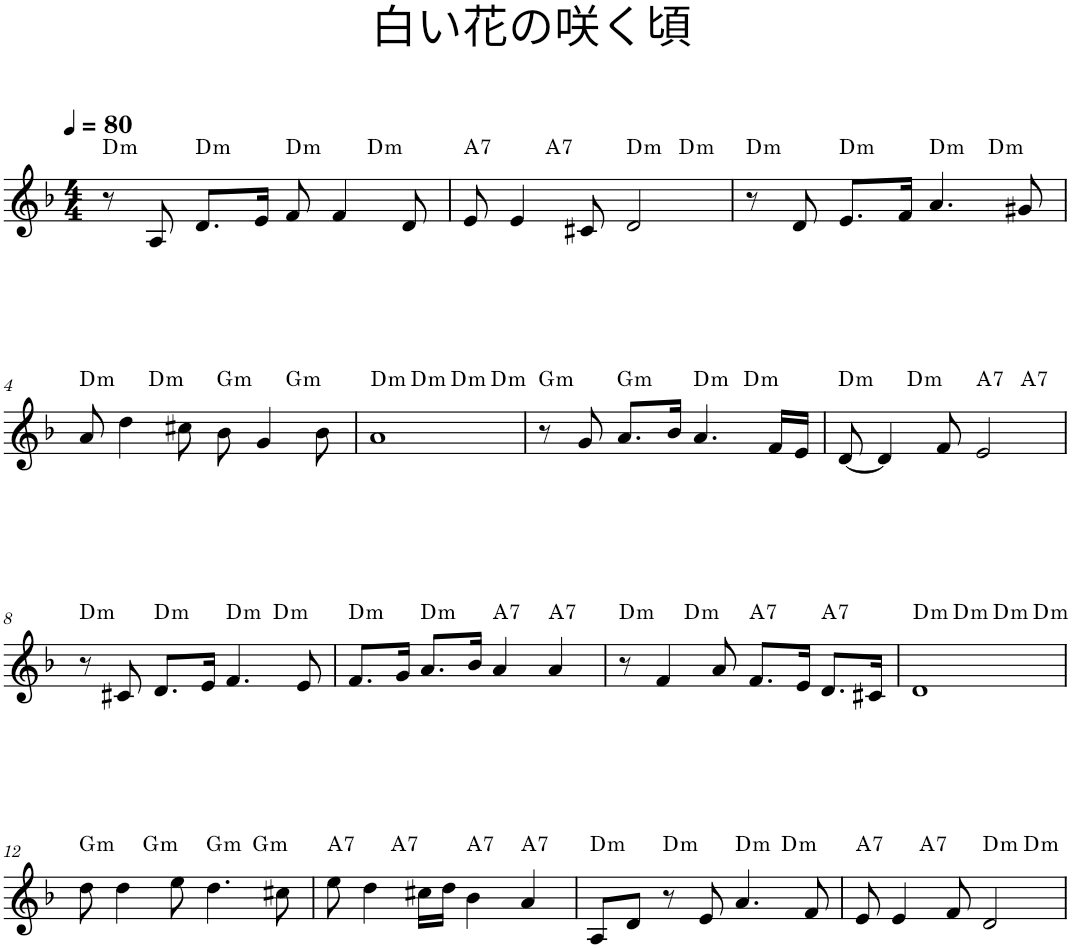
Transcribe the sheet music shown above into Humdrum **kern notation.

**kern	**harte
*part1	*part1
*staff1	*
*I"Piano	*
*I'Pno.	*
*clefG2	*
*k[b-]	*
*F:	*
*M4/4	*
*MM80	*
=1	=1
!	!LO:H:kt=m
*^	*
8r	2.ryy	D:min
8A/	.	.
!	!	!LO:H:kt=m
8.d/L	.	D:min
16e/Jk	.	.
!	!	!LO:H:kt=m
8f/	.	D:min
4f/	.	.
!	!	!LO:H:kt=m
.	4ryy	D:min
8d/	.	.
=2	=2	=2
!	!	!LO:H:kt=7
*	*^	*
8e/	4ryy	2.ryy	A:7
4e/	.	.	.
!	!	!	!LO:H:kt=7
.	2.ryy	.	A:7
8c#X/	.	.	.
!	!	!	!LO:H:kt=m
2d/	.	.	D:min
!	!	!	!LO:H:kt=m
.	.	4ryy	D:min
=3	=3	=3	=3
!	!	!	!LO:H:kt=m
*	*v	*v	*
8r	2.ryy	D:min
8d/	.	.
!	!	!LO:H:kt=m
8.e/L	.	D:min
16f/Jk	.	.
!	!	!LO:H:kt=m
4.a/	.	D:min
!	!	!LO:H:kt=m
.	4ryy	D:min
8g#X/	.	.
!!LO:LB:g=z	!!
=4	=4	=4
!	!	!LO:H:kt=m
*	*^	*
8a/	4ryy	2.ryy	D:min
4dd\	.	.	.
!	!	!	!LO:H:kt=m
.	2.ryy	.	D:min
8cc#X\	.	.	.
!	!	!	!LO:H:kt=m
8b-\	.	.	G:min
4g/	.	.	.
!	!	!	!LO:H:kt=m
.	.	4ryy	G:min
8b-\	.	.	.
=5	=5	=5	=5
!	!	!	!LO:H:kt=m
*	*	*^	*
1a	4ryy	2ryy	2.ryy	D:min
!	!	!	!	!LO:H:kt=m
.	2.ryy	.	.	D:min
!	!	!	!	!LO:H:kt=m
.	.	2ryy	.	D:min
!	!	!	!	!LO:H:kt=m
.	.	.	4ryy	D:min
=6	=6	=6	=6	=6
!	!	!	!	!LO:H:kt=m
*	*v	*v	*v	*
8r	2.ryy	G:min
8g/	.	.
!	!	!LO:H:kt=m
8.a/L	.	G:min
16b-/Jk	.	.
!	!	!LO:H:kt=m
4.a/	.	D:min
!	!	!LO:H:kt=m
.	4ryy	D:min
16f/LL	.	.
16e/JJ	.	.
=7	=7	=7
!	!	!LO:H:kt=m
*	*^	*
[8d/	4ryy	2.ryy	D:min
4d/]	.	.	.
!	!	!	!LO:H:kt=m
.	2.ryy	.	D:min
8f/	.	.	.
!	!	!	!LO:H:kt=7
2e/	.	.	A:7
!	!	!	!LO:H:kt=7
.	.	4ryy	A:7
!!LO:LB:g=z	!!	!!
=8	=8	=8	=8
!	!	!	!LO:H:kt=m
*	*v	*v	*
8r	2.ryy	D:min
8c#X/	.	.
!	!	!LO:H:kt=m
8.d/L	.	D:min
16e/Jk	.	.
!	!	!LO:H:kt=m
4.f/	.	D:min
!	!	!LO:H:kt=m
.	4ryy	D:min
8e/	.	.
=9	=9	=9
!	!	!LO:H:kt=m
*v	*v	*
8.f/L	D:min
16g/Jk	.
!	!LO:H:kt=m
8.a/L	D:min
16b-/Jk	.
!	!LO:H:kt=7
4a/	A:7
!	!LO:H:kt=7
4a/	A:7
=10	=10
!	!LO:H:kt=m
*^	*
8r	4ryy	D:min
4f/	.	.
!	!	!LO:H:kt=m
.	2.ryy	D:min
8a/	.	.
!	!	!LO:H:kt=7
8.f/L	.	A:7
16e/Jk	.	.
!	!	!LO:H:kt=7
8.d/L	.	A:7
16c#X/Jk	.	.
=11	=11	=11
!	!	!LO:H:kt=m
*^	*^	*
1d	4ryy	2ryy	2.ryy	D:min
!	!	!	!	!LO:H:kt=m
.	2.ryy	.	.	D:min
!	!	!	!	!LO:H:kt=m
.	.	2ryy	.	D:min
!	!	!	!	!LO:H:kt=m
.	.	.	4ryy	D:min
!!LO:LB:g=z	!!	!!	!!
=12	=12	=12	=12	=12
!	!	!	!	!LO:H:kt=m
*	*	*v	*v	*
8dd\	4ryy	2.ryy	G:min
4dd\	.	.	.
!	!	!	!LO:H:kt=m
.	2.ryy	.	G:min
8ee\	.	.	.
!	!	!	!LO:H:kt=m
4.dd\	.	.	G:min
!	!	!	!LO:H:kt=m
.	.	4ryy	G:min
8cc#X\	.	.	.
=13	=13	=13	=13
!	!	!	!LO:H:kt=7
*	*v	*v	*
8ee\	4ryy	A:7
4dd\	.	.
!	!	!LO:H:kt=7
.	2.ryy	A:7
16cc#X\LL	.	.
16dd\JJ	.	.
!	!	!LO:H:kt=7
4b-\	.	A:7
!	!	!LO:H:kt=7
4a/	.	A:7
=14	=14	=14
!	!	!LO:H:kt=m
8A/L	2.ryy	D:min
8d/J	.	.
!	!	!LO:H:kt=m
8r	.	D:min
8e/	.	.
!	!	!LO:H:kt=m
4.a/	.	D:min
!	!	!LO:H:kt=m
.	4ryy	D:min
8f/	.	.
=15	=15	=15
!	!	!LO:H:kt=7
*	*^	*
8e/	4ryy	2.ryy	A:7
4e/	.	.	.
!	!	!	!LO:H:kt=7
.	2.ryy	.	A:7
8f/	.	.	.
!	!	!	!LO:H:kt=m
2d/	.	.	D:min
!	!	!	!LO:H:kt=m
.	.	4ryy	D:min
*v	*v	*v	*
=	=
*-	*-
